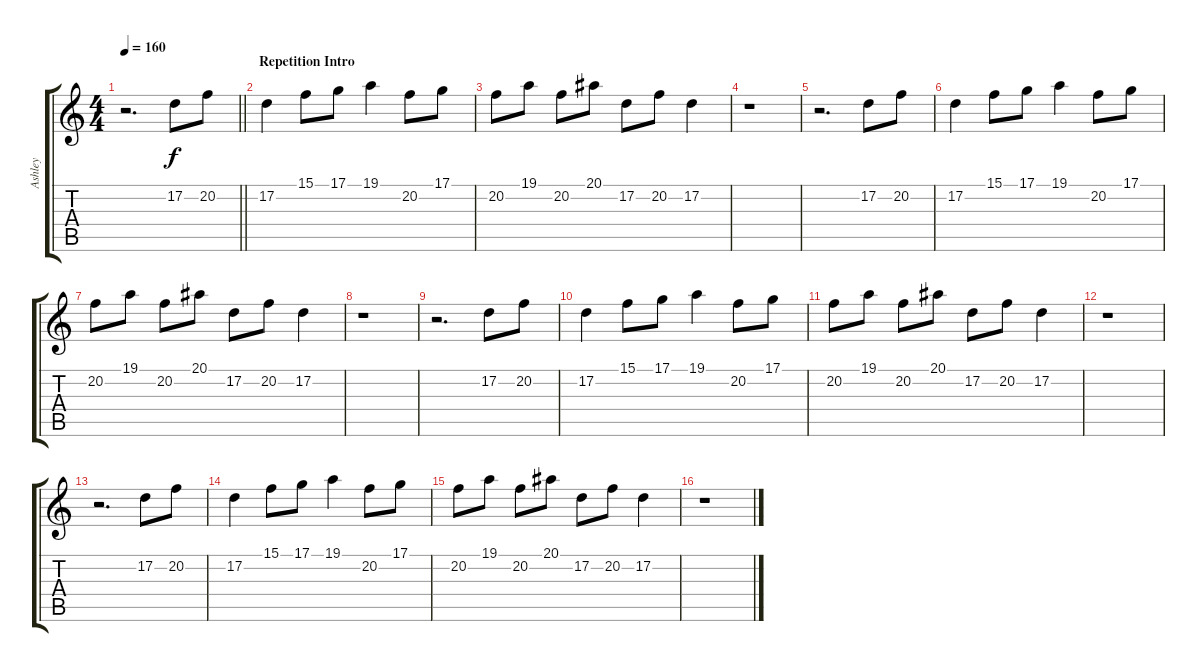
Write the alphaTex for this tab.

\track ("Ashley" "Ashley") {instrument stringensemble1}
\staff {score tabs}
\tuning (D4 A3 F3 C3 G2 D2) {hide}
\ts (4 4)
\tempo 160
\clef g2
\barLineRight lightlight
\ks c
r.2{d dy f volume 16 instrument stringensemble1} 17.2.8 20.2.8 |
\section ("" "Repetition Intro")
17.2.4 15.1.8 17.1.8 19.1.4 20.2.8 17.1.8 |
20.2.8 19.1.8 20.2.8 20.1.8 17.2.8 20.2.8 17.2.4 |
r.1 |
r.2{d} 17.2.8 20.2.8 |
17.2.4 15.1.8 17.1.8 19.1.4 20.2.8 17.1.8 |
20.2.8 19.1.8 20.2.8 20.1.8 17.2.8 20.2.8 17.2.4 |
r.1 |
r.2{d} 17.2.8 20.2.8 |
17.2.4 15.1.8 17.1.8 19.1.4 20.2.8 17.1.8 |
20.2.8 19.1.8 20.2.8 20.1.8 17.2.8 20.2.8 17.2.4 |
r.1 |
r.2{d} 17.2.8 20.2.8 |
17.2.4 15.1.8 17.1.8 19.1.4 20.2.8 17.1.8 |
20.2.8 19.1.8 20.2.8 20.1.8 17.2.8 20.2.8 17.2.4 |
r.1
